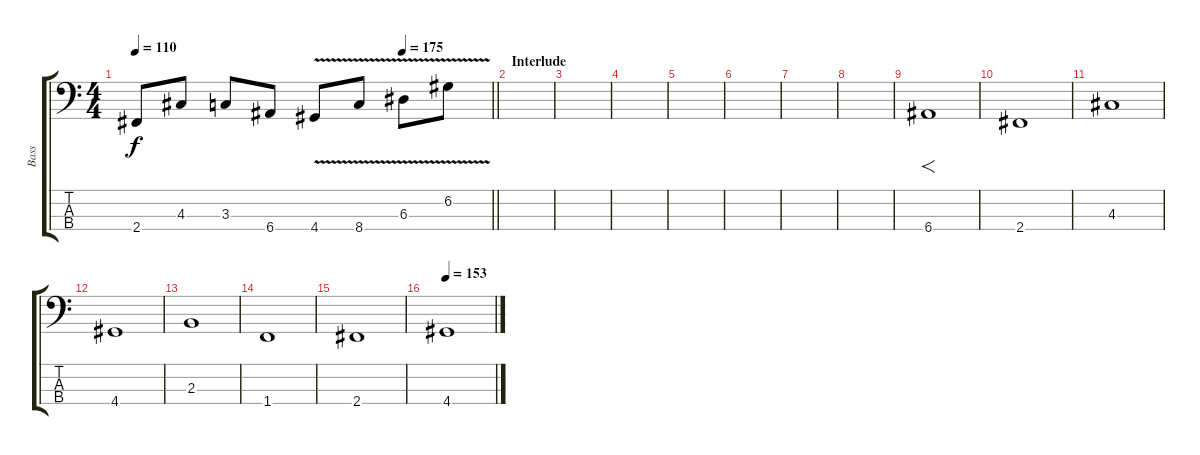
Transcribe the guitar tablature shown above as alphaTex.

\track ("Bass" "Bass") {instrument electricbasspick}
\staff {score tabs}
\tuning (G2 D2 A1 E1) {hide}
\ts (4 4)
\tempo 110
\tempo (175 0.75)
\clef f4
\barLineRight lightlight
\ks c
2.4.8{dy f} 4.3.8 3.3.8 6.4.8 4.4{v}.8 8.4{v}.8 6.3{v}.8 6.2{v}.8 |
\section ("" "Interlude")
|
|
|
|
|
|
|
6.4.1{f} |
2.4.1 |
4.3.1 |
4.4.1 |
2.3.1 |
1.4.1 |
2.4.1 |
\tempo 153
4.4.1
